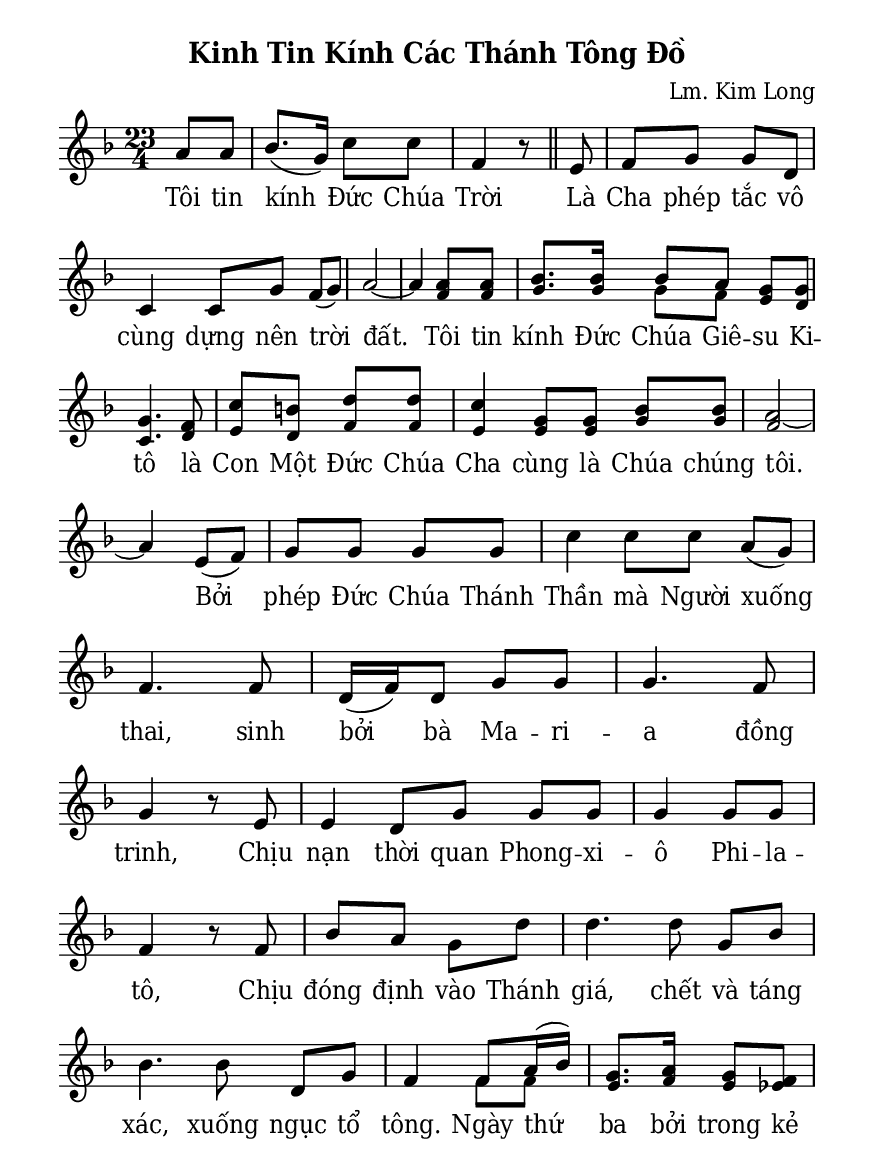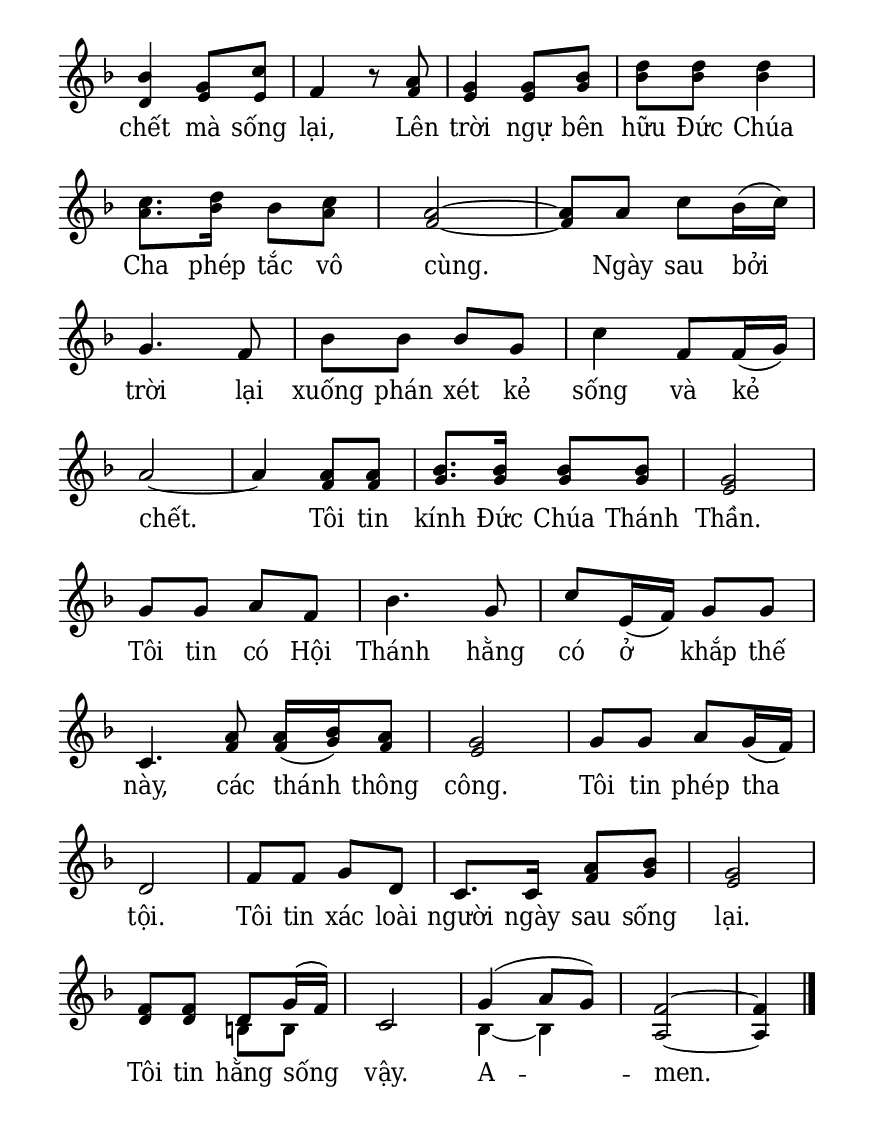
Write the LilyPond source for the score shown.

% Cài đặt chung\
\version "2.22.1"
\include "english.ly"

\header {
  subtitle = \markup { \huge \bold "Kinh Tin Kính Các Thánh Tông Đồ" }
  composer = "Lm. Kim Long"
  %arranger = " "
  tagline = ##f
}

% Nhạc phiên khúc
nhacPhienKhucSop = \relative c'' {
  \key f \major
  \time 23/4
  \partial 4 a8 a |
  \time 2/4
  \override Staff.TimeSignature.break-visibility = #all-invisible
  bf8. (g16) c8 c |
  f,4 r8 \bar "||"
  e8 |
  f g g d |
  
  \time 3/4
  c4 c8 [g'] f (g) |
  
  \time 2/4
  a2 ~ |
  a4 a8 a |
  
  \time 3/4
  bf8. bf16 bf8 [a] g g |
  
  \time 2/4
  g4. f8 |
  c' b! d d |
  
  \time 3/4
  c4 g8 [g] bf bf |
  
  \time 2/4
  a2 ~ |
  
  a4 e8 (f) |
  g g g g |
  \time 3/4
  c4 c8 [c] a (g) |
  \time 2/4
  f4. f8 |
  d16 (f) d8 g g |
  g4. f8 |
  g4 r8 e |
  \time 3/4
  e4 d8 [g] g g |
  \time 2/4
  g4 g8 g |
  f4 r8 f |
  bf a g d' |
  \time 3/4
  d4. d8 g, [bf] |
  bf4. bf8 d, [g] |
  \time 2/4
  f4 f8 [a16 (bf)] |
  g8. a16 g8 f |
  bf4 g8 c |
  f,4 r8 a |
  g4 g8 bf |
  d d d4 |
  c8. d16 bf8 c |
  a2 ~ |
  a8 a c bf16 (c) |
  g4. f8 |
  bf bf bf g |
  c4 f,8 f16 (g) |
  a2 ~ |
  a4 a8 a |
  bf8. bf16 bf8 bf |
  g2 |
  g8 g a f |
  bf4. g8 |
  c e,16 (f) g8 g |
  \time 3/4
  c,4. a'8 a16 (bf) a8 |
  \time 2/4
  g2 |
  g8 g a g16 (f) |
  d2 |
  f8 f g d |
  c8. c16 a'8 bf |
  g2 |
  f8 f d g16 (f) |
  c2 |
  g'4 (a8 g) |
  f2 ~ |
  f4 \bar "|."
}

nhacPhienKhucAlto = \relative c'' {
  \key f \major
  \time 23/4
  \partial 4 a8 a |
  \time 2/4
  \override Staff.TimeSignature.break-visibility = #all-invisible
  bf8. (g16) c8 c |
  f,4 r8 \bar "||"
  e8 |
  f g g d |
  
  \time 3/4
  c4 c8 [g'] f (g) |
  
  \time 2/4
  a2 ~ |
  a4 f8 f |
  
  \time 3/4
  g8. g16 g8 f e d |
  
  \time 2/4
  c4. d8 |
  e d f f |
  
  \time 3/4
  e4 e8 [e] g g |
  
  \time 2/4
  f2 ~ |
  
  a4 e8 (f) |
  g g g g |
  \time 3/4
  c4 c8 [c] a (g) |
  \time 2/4
  f4. f8 |
  d16 (f) d8 g g |
  g4. f8 |
  g4 r8 e |
  \time 3/4
  e4 d8 [g] g g |
  \time 2/4
  g4 g8 g |
  f4 r8 f |
  bf a g d' |
  \time 3/4
  d4. d8 g, [bf] |
  bf4. bf8 d, [g] |
  \time 2/4
  f4 f8 f |
  e8. f16 e8 ef |
  d4 e8 e |
  f4 r8 f |
  e4 e8 g |
  bf bf bf4 |
  a8. bf16 bf8 a |
  f2 ~ |
  f8 a c bf16 (c) |
  g4. f8 |
  bf bf bf g |
  c4 f,8 f16 (g) |
  a2 ~ |
  a4 f8 f |
  g8. g16 g8 g |
  e2 |
  g8 g a f |
  bf4. g8 |
  c e,16 (f) g8 g |
  \time 3/4
  c,4. f8 f16 (g) f8 |
  \time 2/4
  e2 |
  g8 g a g16 (f) |
  d2 |
  f8 f g d |
  c8. c16 f8 g |
  e2 |
  d8 d b! [b] |
  c2 |
  bf4 ~ bf |
  a2 ~ |
  a4
}

% Lời phiên khúc
loiPhienKhucSop = \lyrics {
  Tôi tin kính Đức Chúa Trời
  Là Cha phép tắc vô cùng dựng nên trời đất.
  Tôi tin kính Đức Chúa Giê -- su Ki -- tô
  là Con Một Đức Chúa Cha cùng là Chúa chúng tôi.
  Bởi phép Đức Chúa Thánh Thần mà Người xuống thai,
  sinh bởi bà Ma -- ri -- a đồng trinh,
  Chịu nạn thời quan Phong -- xi -- ô Phi -- la -- tô,
  Chịu đóng định vào Thánh giá, chết và táng xác,
  xuống ngục tổ tông.
  Ngày thứ ba bởi trong kẻ chết mà sống lại,
  Lên trời ngự bên hữu Đức Chúa Cha phép tắc vô cùng.
  Ngày sau bởi trời lại xuống phán xét kẻ sống và kẻ chết.
  Tôi tin kính Đức Chúa Thánh Thần.
  Tôi tin có Hội Thánh hằng có ở khắp thế này,
  các thánh thông công.
  Tôi tin phép tha tội.
  Tôi tin xác loài người ngày sau sống lại.
  Tôi tin hằng sống vậy.
  A -- men.
}

% Dàn trang
\paper {
  #(set-paper-size "a5")
  top-margin = 10\mm
  bottom-margin = 10\mm
  left-margin = 10\mm
  right-margin = 10\mm
  indent = #0
  #(define fonts
	 (make-pango-font-tree "Deja Vu Serif Condensed"
	 		       "Deja Vu Serif Condensed"
			       "Deja Vu Serif Condensed"
			       (/ 20 20)))
  print-page-number = ##f
}

TongNhip = {
  \set Timing.beamExceptions = #'()
  \set Timing.baseMoment = #(ly:make-moment 1/4)
}

% Đổi kích thước nốt cho bè phụ
notBePhu =
#(define-music-function (font-size music) (number? ly:music?)
   (for-some-music
     (lambda (m)
       (if (music-is-of-type? m 'rhythmic-event)
           (begin
             (set! (ly:music-property m 'tweaks)
                   (cons `(font-size . ,font-size)
                         (ly:music-property m 'tweaks)))
             #t)
           #f))
     music)
   music)

\score {
  \new ChoirStaff <<
    \new Staff \with {
        \consists "Merge_rests_engraver"
        printPartCombineTexts = ##f
      }
      <<
      \new Voice \TongNhip \partCombine 
        \nhacPhienKhucSop
        \notBePhu -1 { \nhacPhienKhucAlto }
      \new NullVoice = beSop \nhacPhienKhucSop
      \new Lyrics \lyricsto beSop \loiPhienKhucSop
      >>
  >>
  \layout {
    %\override Staff.TimeSignature.transparent = ##t
    \override Lyrics.LyricSpace.minimum-distance = #1
    \override LyricHyphen.minimum-distance = #1
    \override Score.BarNumber.break-visibility = ##(#f #f #f)
    \override Score.SpacingSpanner.uniform-stretching = ##t
  } 
}
